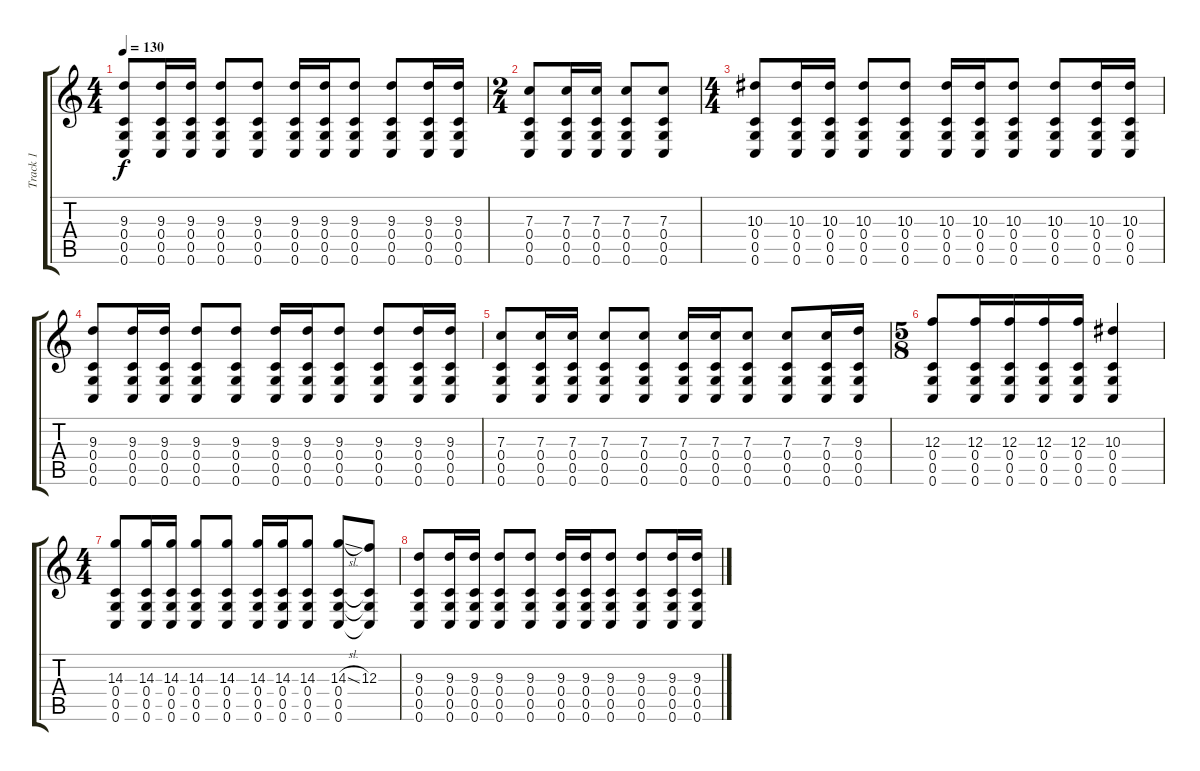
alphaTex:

\track ("Track 1" "Track 1") {instrument distortionguitar}
\staff {score tabs}
\tuning (D4 A3 F3 C3 G2 C2) {hide}
\ts (4 4)
\tempo 130
\clef g2
\ks c
(9.3 0.4 0.5 0.6).8{dy f} (9.3 0.4 0.5 0.6).16 (9.3 0.4 0.5 0.6).16 (9.3 0.4 0.5 0.6).8 (9.3 0.4 0.5 0.6).8 (9.3 0.4 0.5 0.6).16 (9.3 0.4 0.5 0.6).16 (9.3 0.4 0.5 0.6).8 (9.3 0.4 0.5 0.6).8 (9.3 0.4 0.5 0.6).16 (9.3 0.4 0.5 0.6).16 |
\ts (2 4)
(7.3 0.4 0.5 0.6).8 (7.3 0.4 0.5 0.6).16 (7.3 0.4 0.5 0.6).16 (7.3 0.4 0.5 0.6).8 (7.3 0.4 0.5 0.6).8 |
\ts (4 4)
(10.3 0.4 0.5 0.6).8 (10.3 0.4 0.5 0.6).16 (10.3 0.4 0.5 0.6).16 (10.3 0.4 0.5 0.6).8 (10.3 0.4 0.5 0.6).8 (10.3 0.4 0.5 0.6).16 (10.3 0.4 0.5 0.6).16 (10.3 0.4 0.5 0.6).8 (10.3 0.4 0.5 0.6).8 (10.3 0.4 0.5 0.6).16 (10.3 0.4 0.5 0.6).16 |
(9.3 0.4 0.5 0.6).8 (9.3 0.4 0.5 0.6).16 (9.3 0.4 0.5 0.6).16 (9.3 0.4 0.5 0.6).8 (9.3 0.4 0.5 0.6).8 (9.3 0.4 0.5 0.6).16 (9.3 0.4 0.5 0.6).16 (9.3 0.4 0.5 0.6).8 (9.3 0.4 0.5 0.6).8 (9.3 0.4 0.5 0.6).16 (9.3 0.4 0.5 0.6).16 |
(7.3 0.4 0.5 0.6).8 (7.3 0.4 0.5 0.6).16 (7.3 0.4 0.5 0.6).16 (7.3 0.4 0.5 0.6).8 (7.3 0.4 0.5 0.6).8 (7.3 0.4 0.5 0.6).16 (7.3 0.4 0.5 0.6).16 (7.3 0.4 0.5 0.6).8 (7.3 0.4 0.5 0.6).8 (7.3 0.4 0.5 0.6).16 (9.3 0.4 0.5 0.6).16 |
\ts (5 8)
(12.3 0.4 0.5 0.6).8 (12.3 0.4 0.5 0.6).16 (12.3 0.4 0.5 0.6).16 (12.3 0.4 0.5 0.6).16 (12.3 0.4 0.5 0.6).16 (10.3 0.4 0.5 0.6).4 |
\ts (4 4)
(14.3 0.4 0.5 0.6).8 (14.3 0.4 0.5 0.6).16 (14.3 0.4 0.5 0.6).16 (14.3 0.4 0.5 0.6).8 (14.3 0.4 0.5 0.6).8 (14.3 0.4 0.5 0.6).16 (14.3 0.4 0.5 0.6).16 (14.3 0.4 0.5 0.6).8 (14.3{sl} 0.4 0.5 0.6).8 (12.3 0.4{t} 0.5{t} 0.6{t}).8 |
(9.3 0.4 0.5 0.6).8 (9.3 0.4 0.5 0.6).16 (9.3 0.4 0.5 0.6).16 (9.3 0.4 0.5 0.6).8 (9.3 0.4 0.5 0.6).8 (9.3 0.4 0.5 0.6).16 (9.3 0.4 0.5 0.6).16 (9.3 0.4 0.5 0.6).8 (9.3 0.4 0.5 0.6).8 (9.3 0.4 0.5 0.6).16 (9.3 0.4 0.5 0.6).16
